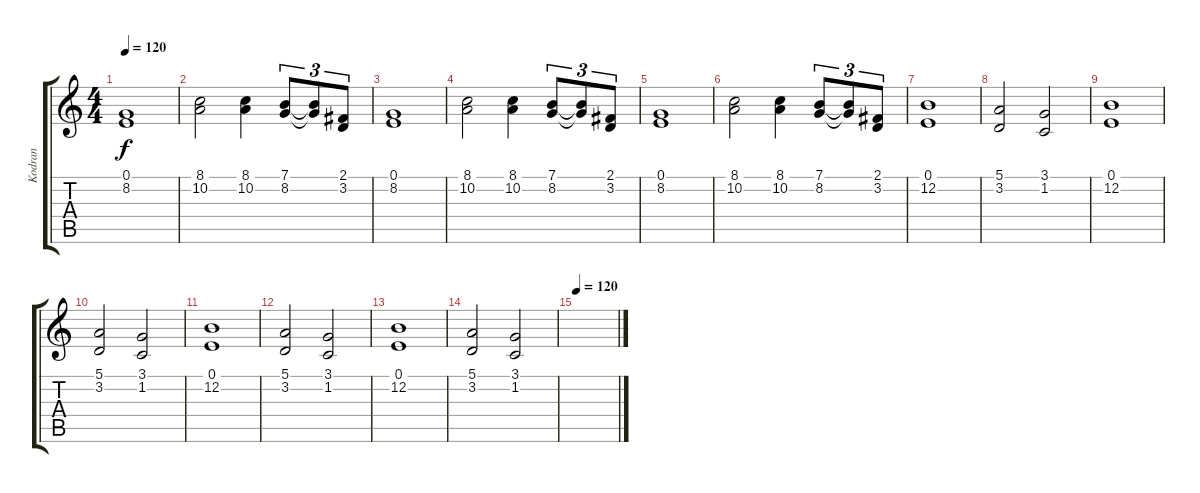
\track ("Kodran" "Kodran") {instrument tremolostrings}
\staff {score tabs}
\tuning (E4 B3 G3 D3 A2 E2) {hide}
\ts (4 4)
\tempo 120
\clef g2
\ks c
(0.1 8.2).1{dy f} |
(8.1 10.2).2 (8.1 10.2).4 (7.1 8.2).8{tu (3 2)} (7.1{t} 8.2{t}).8{tu (3 2)} (2.1 3.2).8{tu (3 2)} |
(0.1 8.2).1 |
(8.1 10.2).2 (8.1 10.2).4 (7.1 8.2).8{tu (3 2)} (7.1{t} 8.2{t}).8{tu (3 2)} (2.1 3.2).8{tu (3 2)} |
(0.1 8.2).1 |
(8.1 10.2).2 (8.1 10.2).4 (7.1 8.2).8{tu (3 2)} (7.1{t} 8.2{t}).8{tu (3 2)} (2.1 3.2).8{tu (3 2)} |
(0.1 12.2).1 |
(5.1 3.2).2 (3.1 1.2).2 |
(0.1 12.2).1 |
(5.1 3.2).2 (3.1 1.2).2 |
(0.1 12.2).1 |
(5.1 3.2).2 (3.1 1.2).2 |
(0.1 12.2).1 |
(5.1 3.2).2 (3.1 1.2).2 |
\tempo 120
